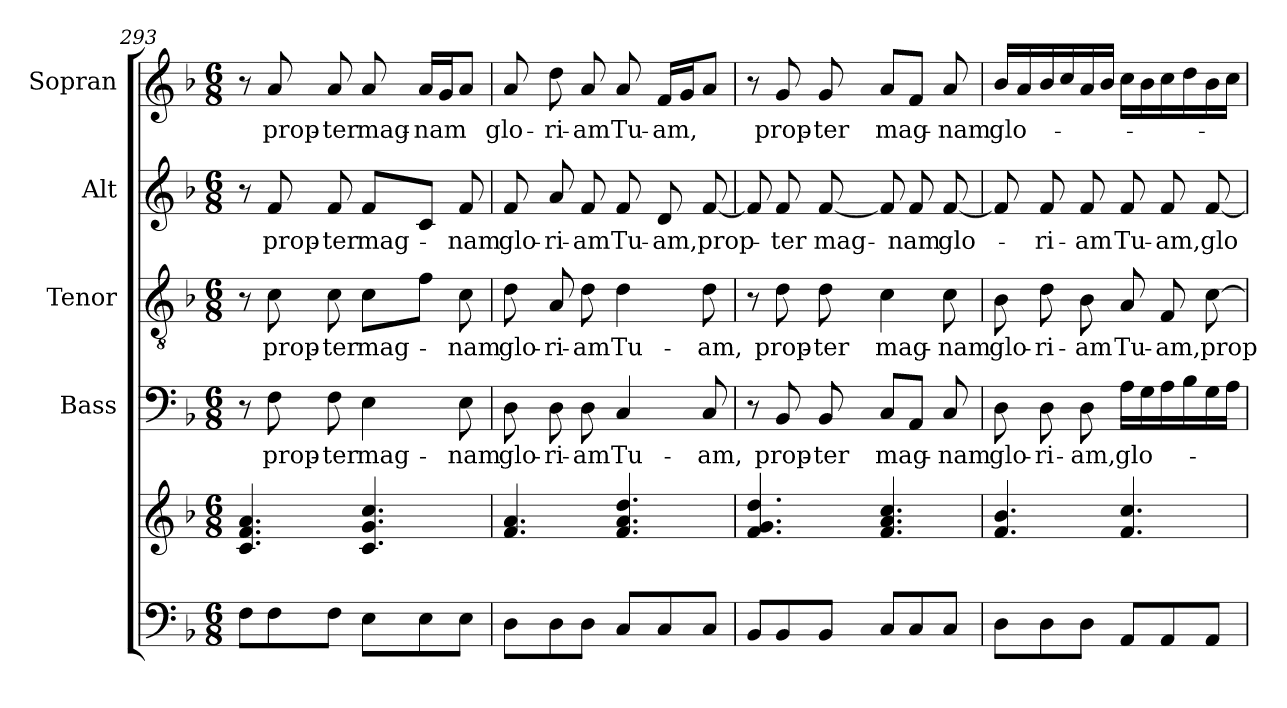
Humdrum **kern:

**kern	**kern	**kern	**text	**kern	**text	**kern	**text	**kern	**text
*part5	*part5	*part4	*part4	*part3	*part3	*part2	*part2	*part1	*part1
*staff6	*staff5	*staff4	*staff4	*staff3	*staff3	*staff2	*staff2	*staff1	*staff1
*	*	*I"Bass	*	*I"Tenor	*	*I"Alt	*	*I"Sopran	*
*	*	*I'B.	*	*I'T.	*	*I'A.	*	*I'S.	*
*clefF4	*clefG2	*clefF4	*	*clefGv2	*	*clefG2	*	*clefG2	*
*k[b-]	*k[b-]	*k[b-]	*	*k[b-]	*	*k[b-]	*	*k[b-]	*
*F:	*F:	*F:	*	*F:	*	*F:	*	*F:	*
*M6/8	*M6/8	*M6/8	*	*M6/8	*	*M6/8	*	*M6/8	*
=293	=293	=293	=293	=293	=293	=293	=293	=293	=293
8F\L	4.c/ 4.f/ 4.a/	8r	.	8r	.	8r	.	8r	.
!	!	!	!LO:LY:b	!	!LO:LY:b	!	!LO:LY:b	!	!LO:LY:b
8F\	.	8F\	prop-	8c\	prop-	8f/	prop-	8a/	prop-
!	!	!	!LO:LY:b	!	!LO:LY:b	!	!LO:LY:b	!	!LO:LY:b
8F\J	.	8F\	-ter	8c\	-ter	8f/	-ter	8a/	-ter
!	!	!	!LO:LY:b	!	!LO:LY:b	!	!LO:LY:b	!	!LO:LY:b
8E\L	4.c/ 4.g/ 4.cc/	4E\	mag-	8c\L	mag-	8f/L	mag-	8a/	mag-
!	!	!	!	!	!	!	!	!	!LO:LY:b
8E\	.	.	.	8f\J	.	8c/J	.	16a/LL	-nam
.	.	.	.	.	.	.	.	16g/J	.
!	!	!	!LO:LY:b	!	!LO:LY:b	!	!LO:LY:b	!	!
8E\J	.	8E\	-nam	8c\	-nam	8f/	-nam	8a/J	.
=294	=294	=294	=294	=294	=294	=294	=294	=294	=294
!	!	!	!LO:LY:b	!	!LO:LY:b	!	!LO:LY:b	!	!LO:LY:b
8D\L	4.f/ 4.a/	8D\	glo-	8d\	glo-	8f/	glo-	8a/	glo-
!	!	!	!LO:LY:b	!	!LO:LY:b	!	!LO:LY:b	!	!LO:LY:b
8D\	.	8D\	-ri-	8A/	-ri-	8a/	-ri-	8dd\	-ri-
!	!	!	!LO:LY:b	!	!LO:LY:b	!	!LO:LY:b	!	!LO:LY:b
8D\J	.	8D\	-am	8d\	-am	8f/	-am	8a/	-am
!	!	!	!LO:LY:b	!	!LO:LY:b	!	!LO:LY:b	!	!LO:LY:b
8C/L	4.f/ 4.a/ 4.dd/	4C/	Tu-	4d\	Tu-	8f/	Tu-	8a/	Tu-
!	!	!	!	!	!	!	!LO:LY:b	!	!LO:LY:b
8C/	.	.	.	.	.	8d/	-am,	16f/LL	-am,
.	.	.	.	.	.	.	.	16g/J	.
!	!	!	!LO:LY:b	!	!LO:LY:b	!	!LO:LY:b	!	!
8C/J	.	8C/	-am,	8d\	-am,	[8f/	prop-	8a/J	.
=295	=295	=295	=295	=295	=295	=295	=295	=295	=295
8BB-/L	4.f/ 4.g/ 4.dd/	8r	.	8r	.	8f/]	.	8r	.
!	!	!	!LO:LY:b	!	!LO:LY:b	!	!LO:LY:b	!	!LO:LY:b
8BB-/	.	8BB-/	prop-	8d\	prop-	8f/	-ter	8g/	prop-
!	!	!	!LO:LY:b	!	!LO:LY:b	!	!LO:LY:b	!	!LO:LY:b
8BB-/J	.	8BB-/	-ter	8d\	-ter	[8f/	mag-	8g/	-ter
!	!	!	!LO:LY:b	!	!LO:LY:b	!	!	!	!LO:LY:b
8C/L	4.f/ 4.a/ 4.cc/	8C/L	mag-	4c\	mag-	8f/]	.	8a/L	mag-
!	!	!	!	!	!	!	!LO:LY:b	!	!
8C/	.	8AA/J	.	.	.	8f/	-nam	8f/J	.
!	!	!	!LO:LY:b	!	!LO:LY:b	!	!LO:LY:b	!	!LO:LY:b
8C/J	.	8C/	-nam	8c\	-nam	[8f/	glo-	8a/	-nam
!!LO:PB:g=z
=296	=296	=296	=296	=296	=296	=296	=296	=296	=296
!	!	!	!LO:LY:b	!	!LO:LY:b	!	!	!	!LO:LY:b
8D\L	4.f/ 4.b-/	8D\	glo-	8B-\	glo-	8f/]	.	16b-/LL	glo-
.	.	.	.	.	.	.	.	16a/	.
!	!	!	!LO:LY:b	!	!LO:LY:b	!	!LO:LY:b	!	!
8D\	.	8D\	-ri-	8d\	-ri-	8f/	-ri-	16b-/	.
.	.	.	.	.	.	.	.	16cc/	.
!	!	!	!LO:LY:b	!	!LO:LY:b	!	!LO:LY:b	!	!
8D\J	.	8D\	-am,	8B-\	-am	8f/	-am	16a/	.
.	.	.	.	.	.	.	.	16b-/JJ	.
!	!	!	!LO:LY:b	!	!LO:LY:b	!	!LO:LY:b	!	!
8AA/L	4.f/ 4.cc/	16A\LL	glo-	8A/	Tu-	8f/	Tu-	16cc\LL	.
.	.	16G\	.	.	.	.	.	16b-\	.
!	!	!	!	!	!LO:LY:b	!	!LO:LY:b	!	!
8AA/	.	16A\	.	8F/	-am,	8f/	-am,	16cc\	.
.	.	16B-\	.	.	.	.	.	16dd\	.
!	!	!	!	!	!LO:LY:b	!	!LO:LY:b	!	!
8AA/J	.	16G\	.	[8c\	prop-	[8f/	glo-	16b-\	.
.	.	16A\JJ	.	.	.	.	.	16cc\JJ	.
=	=	=	=	=	=	=	=	=	=
*-	*-	*-	*-	*-	*-	*-	*-	*-	*-
